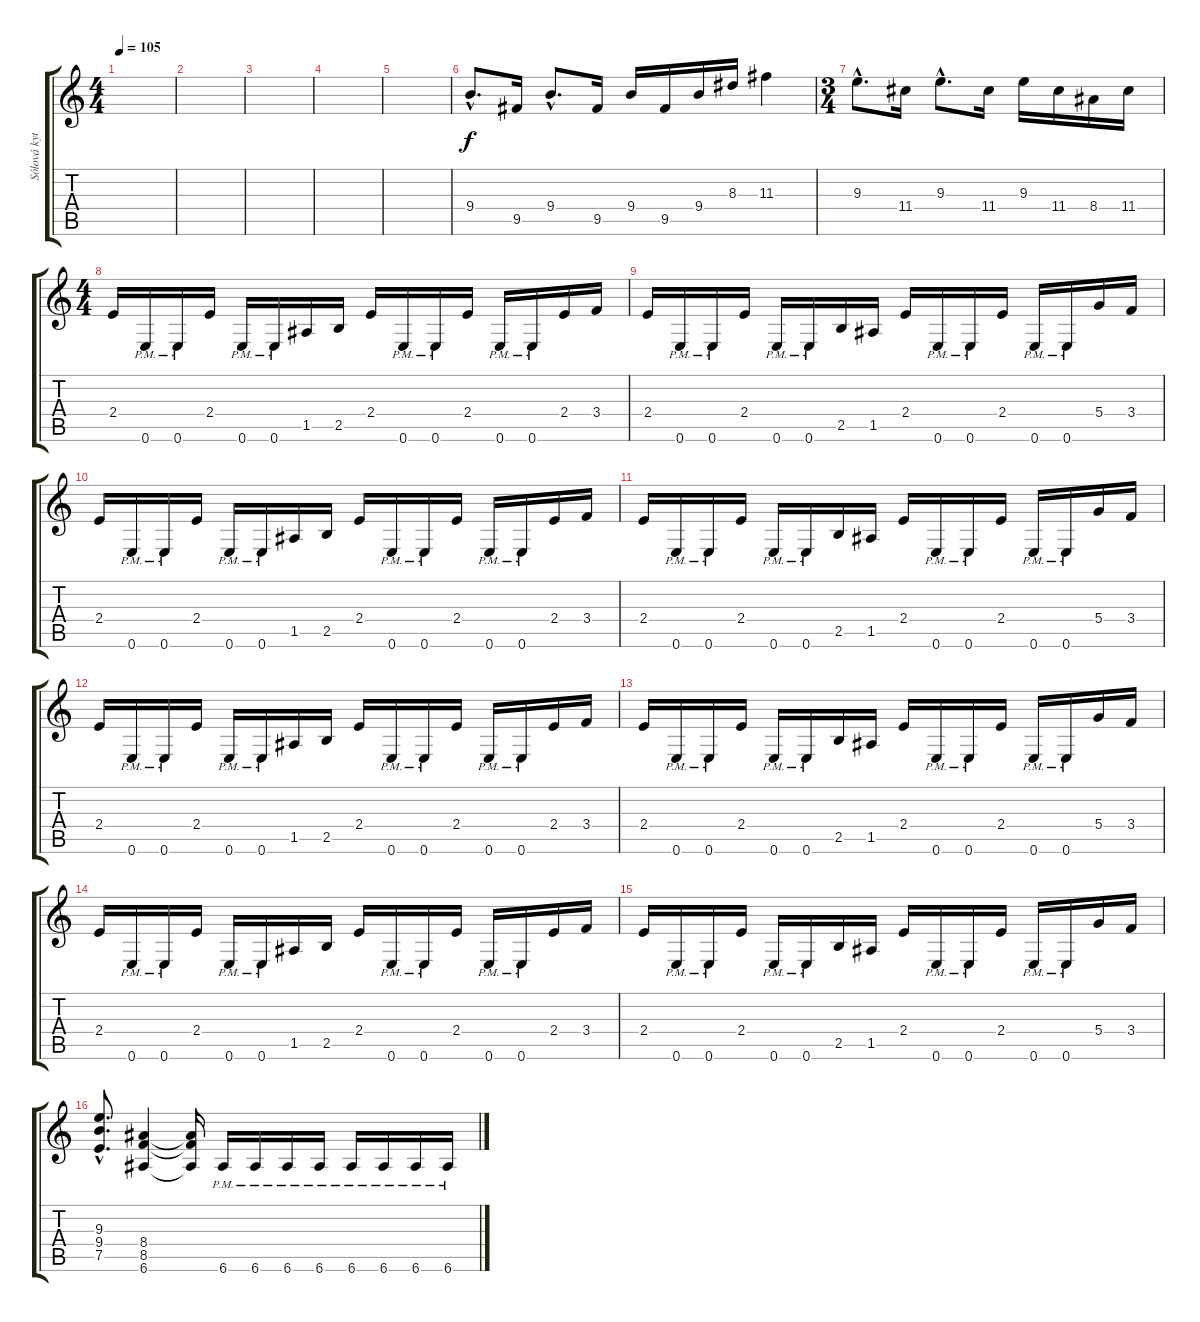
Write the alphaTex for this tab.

\track ("Sólová kytara" "Sólová kyt") {instrument distortionguitar}
\staff {score tabs}
\tuning (E4 B3 G3 D3 A2 E2) {hide}
\ts (4 4)
\tempo 105
\clef g2
\ks c
|
|
|
|
|
9.4{hac}.8{d} 9.5.16 9.4{hac}.8{d} 9.5.16 9.4.16 9.5.16 9.4.16 8.3.16 11.3.4 |
\ts (3 4)
9.3{hac}.8{d} 11.4.16 9.3{hac}.8{d} 11.4.16 9.3.16 11.4.16 8.4.16 11.4.16 |
\ts (4 4)
2.4.16 0.6{pm}.16 0.6{pm}.16 2.4.16 0.6{pm}.16 0.6{pm}.16 1.5.16 2.5.16 2.4.16 0.6{pm}.16 0.6{pm}.16 2.4.16 0.6{pm}.16 0.6{pm}.16 2.4.16 3.4.16 |
2.4.16 0.6{pm}.16 0.6{pm}.16 2.4.16 0.6{pm}.16 0.6{pm}.16 2.5.16 1.5.16 2.4.16 0.6{pm}.16 0.6{pm}.16 2.4.16 0.6{pm}.16 0.6{pm}.16 5.4.16 3.4.16 |
2.4.16 0.6{pm}.16 0.6{pm}.16 2.4.16 0.6{pm}.16 0.6{pm}.16 1.5.16 2.5.16 2.4.16 0.6{pm}.16 0.6{pm}.16 2.4.16 0.6{pm}.16 0.6{pm}.16 2.4.16 3.4.16 |
2.4.16 0.6{pm}.16 0.6{pm}.16 2.4.16 0.6{pm}.16 0.6{pm}.16 2.5.16 1.5.16 2.4.16 0.6{pm}.16 0.6{pm}.16 2.4.16 0.6{pm}.16 0.6{pm}.16 5.4.16 3.4.16 |
2.4.16 0.6{pm}.16 0.6{pm}.16 2.4.16 0.6{pm}.16 0.6{pm}.16 1.5.16 2.5.16 2.4.16 0.6{pm}.16 0.6{pm}.16 2.4.16 0.6{pm}.16 0.6{pm}.16 2.4.16 3.4.16 |
2.4.16 0.6{pm}.16 0.6{pm}.16 2.4.16 0.6{pm}.16 0.6{pm}.16 2.5.16 1.5.16 2.4.16 0.6{pm}.16 0.6{pm}.16 2.4.16 0.6{pm}.16 0.6{pm}.16 5.4.16 3.4.16 |
2.4.16 0.6{pm}.16 0.6{pm}.16 2.4.16 0.6{pm}.16 0.6{pm}.16 1.5.16 2.5.16 2.4.16 0.6{pm}.16 0.6{pm}.16 2.4.16 0.6{pm}.16 0.6{pm}.16 2.4.16 3.4.16 |
2.4.16 0.6{pm}.16 0.6{pm}.16 2.4.16 0.6{pm}.16 0.6{pm}.16 2.5.16 1.5.16 2.4.16 0.6{pm}.16 0.6{pm}.16 2.4.16 0.6{pm}.16 0.6{pm}.16 5.4.16 3.4.16 |
(9.3{hac} 9.4{hac} 7.5{hac}).8{d} (8.4 8.5 6.6).4 (8.4{t} 8.5{t} 6.6{t}).16 6.6{pm}.16 6.6{pm}.16 6.6{pm}.16 6.6{pm}.16 6.6{pm}.16 6.6{pm}.16 6.6{pm}.16 6.6{pm}.16
